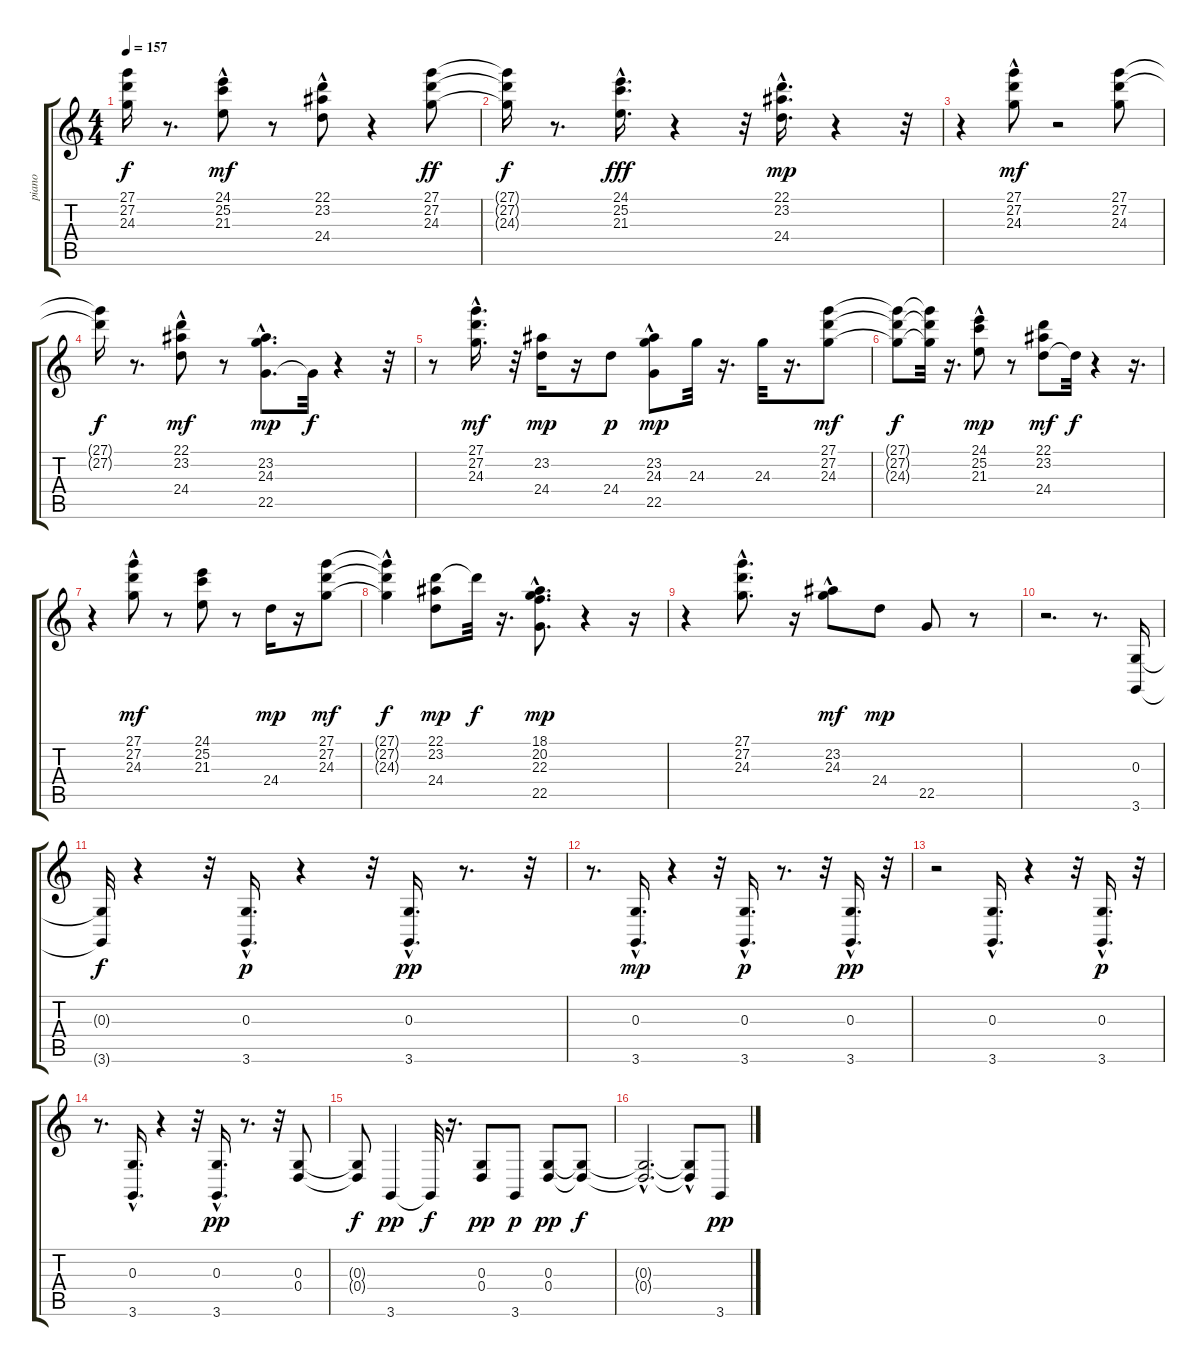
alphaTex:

\track ("piano   " "piano   ") {instrument acousticgrandpiano}
\staff {score tabs}
\tuning (E4 B3 G3 D3 A2 E2) {hide}
\ts (4 4)
\tempo 157
\clef g2
\ks c
(27.1{t} 27.2{t} 24.3{t}).16{dy f} r.8{d} (24.1 25.2 21.3{hac}).8{dy mf} r.8 (22.1 23.2{hac} 24.4).8 r.4 (27.1 27.2 24.3).8{dy ff} |
(27.1{t} 27.2{t} 24.3{t}).16{dy f} r.8{d} (24.1{hac} 25.2{hac} 21.3{hac}).16{d dy fff} r.4 r.32 (22.1{hac} 23.2{hac} 24.4{hac}).16{d dy mp} r.4 r.32 |
r.4 (27.1 27.2{hac} 24.3{hac}).8{dy mf} r.2 (27.1 27.2 24.3).8 |
(27.1{t} 27.2{t}).16{dy f} r.8{d} (22.1{hac} 23.2 24.4{hac}).8{dy mf} r.8 (23.2 24.3 22.5{hac}).8{d dy mp} 22.5{t}.32{dy f} r.4 r.32 |
r.8 (27.1{hac} 27.2 24.3{hac}).16{d dy mf} r.32 (23.2 24.4).16{dy mp} r.16 24.4.8{dy p} (23.2{hac} 24.3 22.5).8{dy mp} 24.3.32 r.16{d} 24.3.32 r.16{d} (27.1 27.2 24.3).8{dy mf} |
(27.1{t} 27.2{t} 24.3{t}).8{dy f} (27.1{t} 27.2{t} 24.3{t}).32 r.16{d} (24.1{hac} 25.2{hac} 21.3).8{dy mp} r.8 (22.1 23.2 24.4).8{dy mf} 24.4{t}.32{dy f} r.4 r.16{d} |
r.4 (27.1 27.2{hac} 24.3).8{dy mf} r.8 (24.1 25.2 21.3).8 r.8 24.4.16{dy mp} r.16 (27.1 27.2 24.3).8{dy mf} |
(27.1{t} 27.2{hac t} 24.3{hac t}).4{dy f} (22.1 23.2 24.4).8{dy mp} 22.1{t}.32{dy f} r.16{d} (18.1{hac} 20.2{hac} 22.3{hac} 22.5).8{d dy mp} r.4 r.16 |
r.4 (27.1{hac} 27.2 24.3).8{d} r.16 (23.2{hac} 24.3).8{dy mf} 24.4.8{dy mp} 22.5.8 r.8 |
r.2{d} r.8{d} (0.3 3.6).16 |
(0.3{t} 3.6{t}).32{dy f} r.4 r.32 (0.3{hac} 3.6{hac}).16{d dy p} r.4 r.32 (0.3{hac} 3.6{hac}).16{d dy pp} r.8{d} r.32 |
r.8{d} (0.3{hac} 3.6{hac}).16{d dy mp} r.4 r.32 (0.3{hac} 3.6{hac}).16{d dy p} r.8{d} r.32 (0.3{hac} 3.6{hac}).16{d dy pp} r.32 |
r.2 (0.3{hac} 3.6{hac}).16{d} r.4 r.32 (0.3{hac} 3.6{hac}).16{d dy p} r.32 |
r.8{d} (0.3{hac} 3.6{hac}).16{d} r.4 r.32 (0.3{hac} 3.6{hac}).16{d dy pp} r.8{d} r.32 (0.3 0.4).8 |
(0.3{t} 0.4{t}).8{dy f} 3.6.4{dy pp} 3.6{t}.32{dy f} r.16{d} (0.3 0.4).8{dy pp} 3.6.8{dy p} (0.3 0.4).8{dy pp} (0.3{t} 0.4{t}).8{dy f} |
(0.3{hac t} 0.4{hac t}).2{d} (0.3{t} 0.4{hac t}).8 3.6.8{dy pp}
